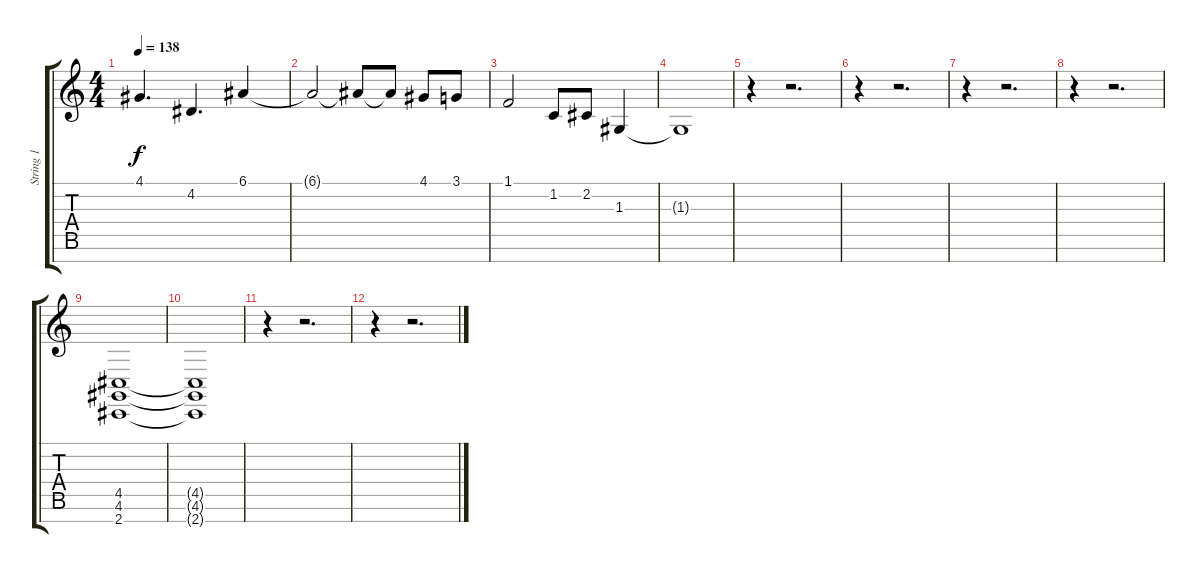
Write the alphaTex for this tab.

\track ("String 1" "String 1") {instrument stringensemble1}
\staff {score tabs}
\tuning (E4 B3 G3 D3 A2 E2 B1) {hide}
\ts (4 4)
\tempo 138
\clef g2
\ks c
4.1.4{d dy f} 4.2.4{d} 6.1.4 |
6.1{t}.2 6.1{t}.8 6.1{t}.8 4.1.8 3.1.8 |
1.1.2 1.2.8 2.2.8 1.3.4 |
1.3{t}.1 |
r.4 r.2{d} |
r.4 r.2{d} |
r.4 r.2{d} |
r.4 r.2{d} |
(4.5 4.6 2.7).1 |
(4.5{t} 4.6{t} 2.7{t}).1 |
r.4 r.2{d} |
r.4 r.2{d}
